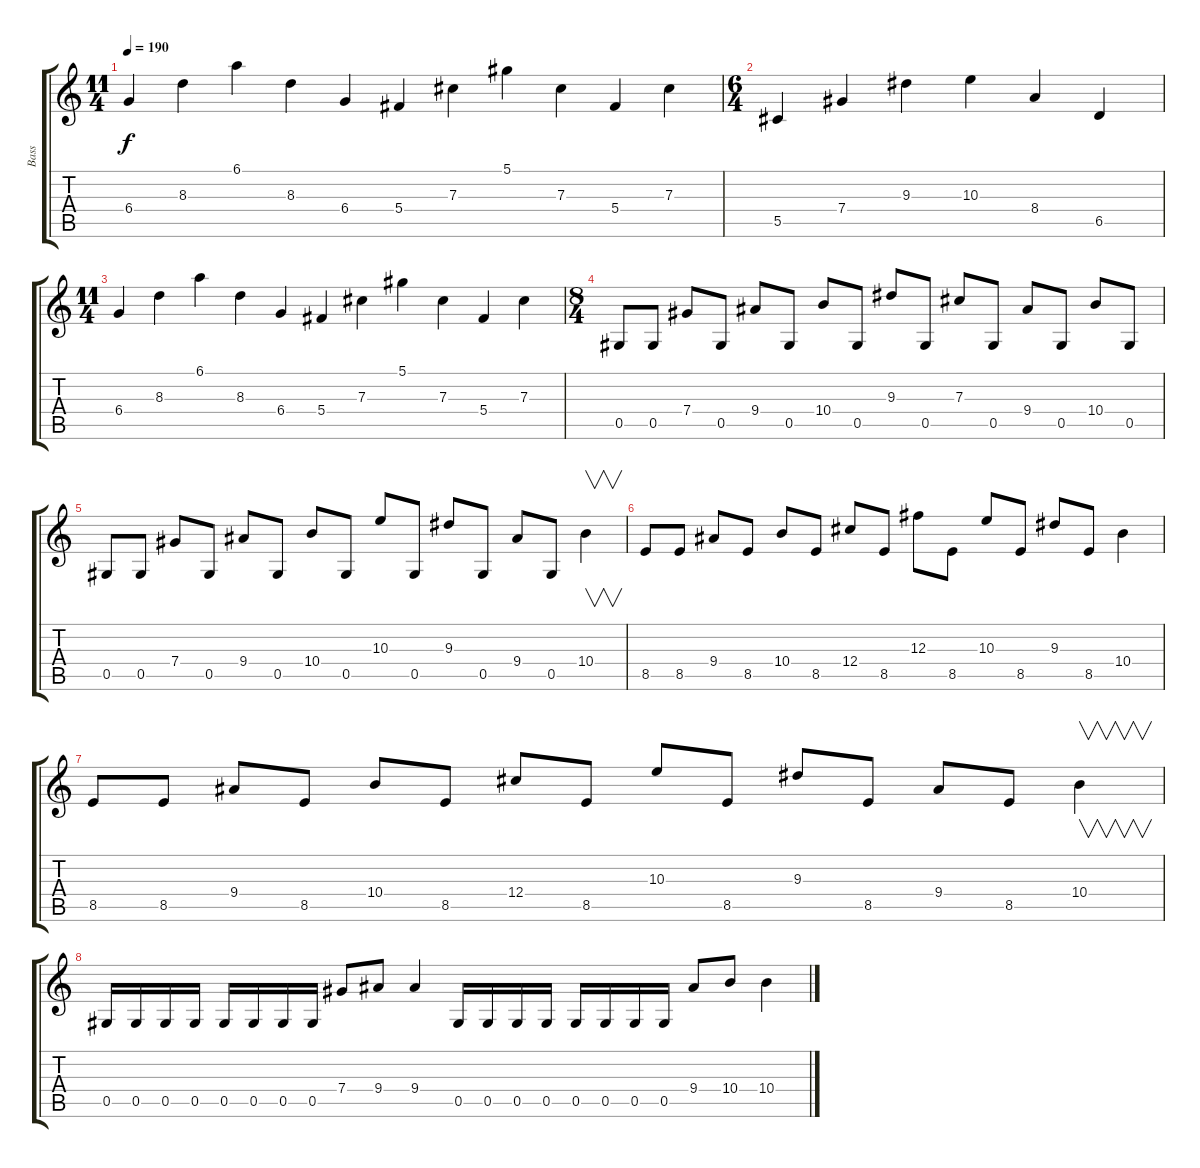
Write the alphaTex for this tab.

\track ("Bass" "Bass") {instrument electricbasspick}
\staff {score tabs}
\tuning (Eb4 Bb3 Gb3 Db3 Ab2 Eb2) {hide}
\ts (11 4)
\tempo 190
\clef g2
\ks c
6.4.4{dy f} 8.3.4 6.1.4 8.3.4 6.4.4 5.4.4 7.3.4 5.1.4 7.3.4 5.4.4 7.3.4 |
\ts (6 4)
5.5.4 7.4.4 9.3.4 10.3.4 8.4.4 6.5.4 |
\ts (11 4)
6.4.4 8.3.4 6.1.4 8.3.4 6.4.4 5.4.4 7.3.4 5.1.4 7.3.4 5.4.4 7.3.4 |
\ts (8 4)
0.5.8 0.5.8 7.4.8 0.5.8 9.4.8 0.5.8 10.4.8 0.5.8 9.3.8 0.5.8 7.3.8 0.5.8 9.4.8 0.5.8 10.4.8 0.5.8 |
0.5.8 0.5.8 7.4.8 0.5.8 9.4.8 0.5.8 10.4.8 0.5.8 10.3.8 0.5.8 9.3.8 0.5.8 9.4.8 0.5.8 10.4.4{v} |
8.5.8 8.5.8 9.4.8 8.5.8 10.4.8 8.5.8 12.4.8 8.5.8 12.3.8 8.5.8 10.3.8 8.5.8 9.3.8 8.5.8 10.4.4 |
8.5.8 8.5.8 9.4.8 8.5.8 10.4.8 8.5.8 12.4.8 8.5.8 10.3.8 8.5.8 9.3.8 8.5.8 9.4.8 8.5.8 10.4.4{v} |
0.5.16 0.5.16 0.5.16 0.5.16 0.5.16 0.5.16 0.5.16 0.5.16 7.4.8 9.4.8 9.4.4 0.5.16 0.5.16 0.5.16 0.5.16 0.5.16 0.5.16 0.5.16 0.5.16 9.4.8 10.4.8 10.4.4
